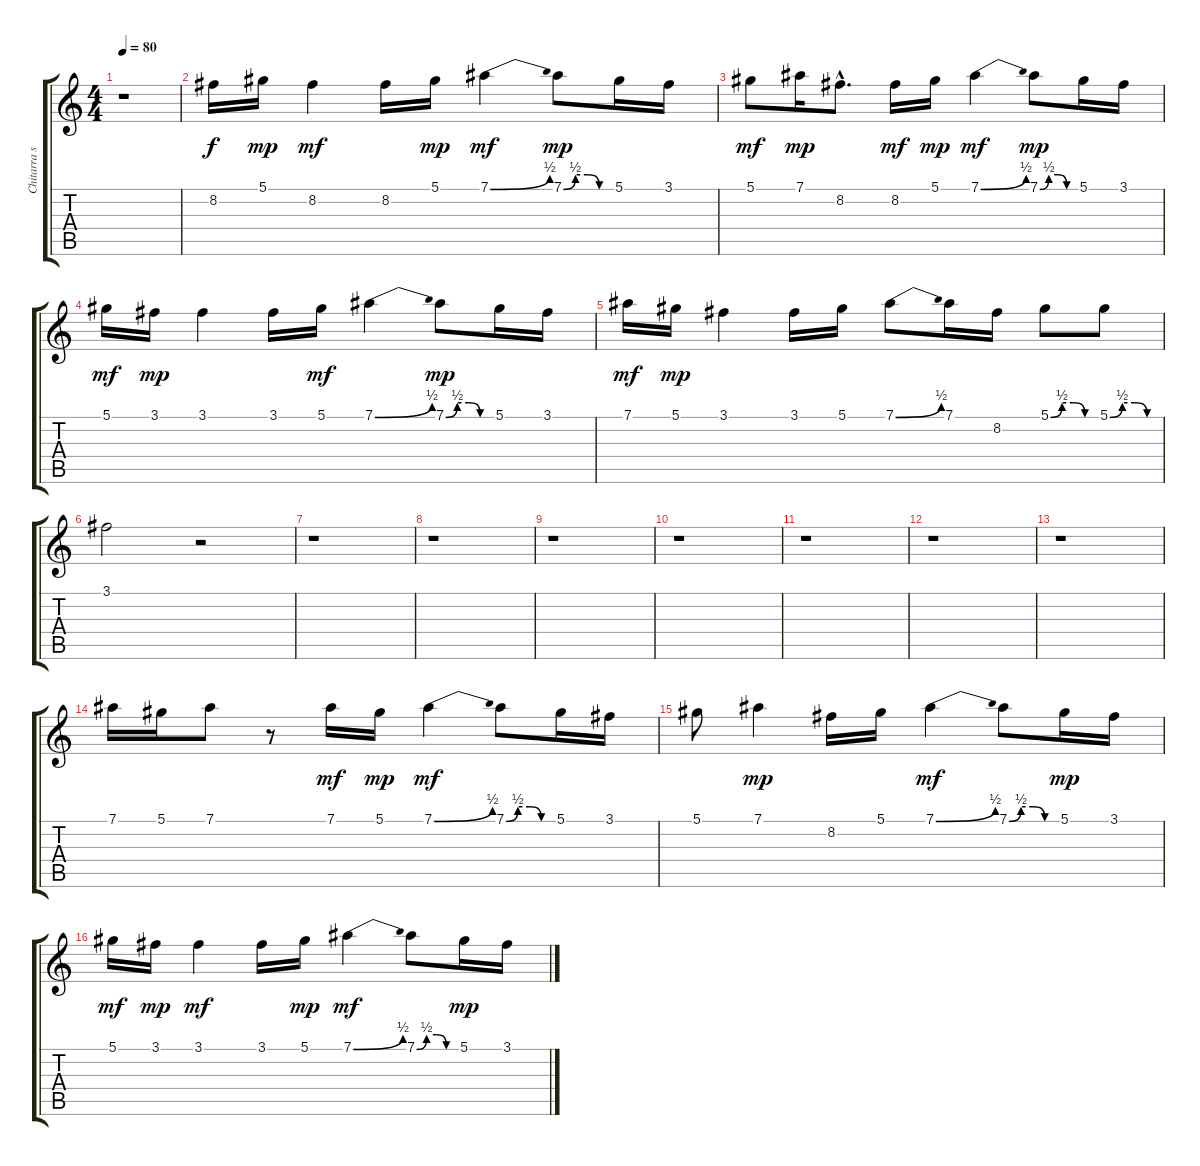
\track ("Chitarra solista" "Chitarra s") {instrument distortionguitar}
\staff {score tabs}
\tuning (Eb4 Bb3 Gb3 Db3 Ab2 Eb2) {hide}
\ts (4 4)
\tempo 80
\clef g2
\ks c
r.1{dy f instrument distortionguitar} |
8.2.16 5.1.16{dy mp} 8.2.4{dy mf} 8.2.16 5.1.16{dy mp} 7.1{be (bend 0 0 60 2)}.4{dy mf} 7.1{be (custom 0 0 15 2 30 2 45 0 60 0)}.8{dy mp} 5.1.16 3.1.16 |
5.1.8{dy mf} 7.1.16{dy mp} 8.2{hac}.8{d} 8.2.16{dy mf} 5.1.16{dy mp} 7.1{be (bend 0 0 60 2)}.4{dy mf} 7.1{be (custom 0 0 15 2 30 2 45 0 60 0)}.8{dy mp} 5.1.16 3.1.16 |
5.1.16{dy mf} 3.1.16{dy mp} 3.1.4 3.1.16 5.1.16{dy mf} 7.1{be (bend 0 0 60 2)}.4 7.1{be (custom 0 0 15 2 30 2 45 0 60 0)}.8{dy mp} 5.1.16 3.1.16 |
7.1.16{dy mf} 5.1.16{dy mp} 3.1.4 3.1.16 5.1.16 7.1{be (bend 0 0 60 2)}.8 7.1.16 8.2.16 5.1{be (custom 0 0 15 2 30 2 45 0 60 0)}.8 5.1{be (custom 0 0 15 2 30 2 45 0 60 0)}.8 |
3.1.2 r.2 |
r.1 |
r.1 |
r.1 |
r.1 |
r.1 |
r.1 |
r.1 |
7.1.16 5.1.16 7.1.8 r.8 7.1.16{dy mf} 5.1.16{dy mp} 7.1{be (bend 0 0 60 2)}.4{dy mf} 7.1{be (custom 0 0 15 2 30 2 45 0 60 0)}.8 5.1.16 3.1.16 |
5.1.8 7.1.4{dy mp} 8.2.16 5.1.16 7.1{be (bend 0 0 60 2)}.4{dy mf} 7.1{be (custom 0 0 15 2 30 2 45 0 60 0)}.8 5.1.16{dy mp} 3.1.16 |
5.1.16{dy mf} 3.1.16{dy mp} 3.1.4{dy mf} 3.1.16 5.1.16{dy mp} 7.1{be (bend 0 0 60 2)}.4{dy mf} 7.1{be (custom 0 0 15 2 30 2 45 0 60 0)}.8 5.1.16{dy mp} 3.1.16
